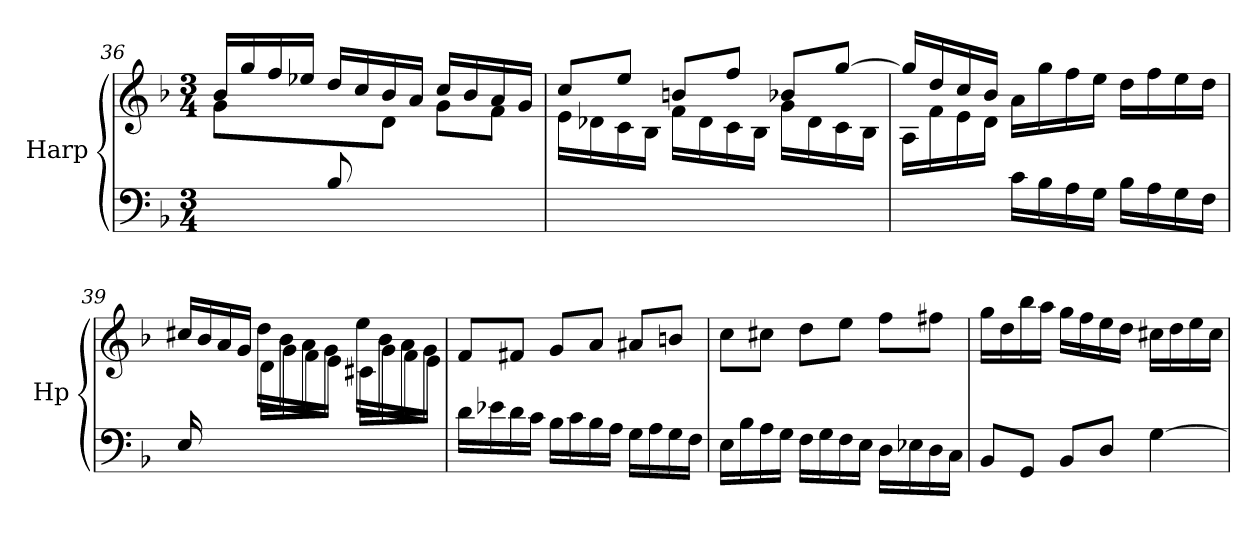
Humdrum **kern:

**kern	**kern
*part1	*part1
*staff2	*staff1
*I"Harp	*
*I'Hp	*
*clefF4	*clefG2
*k[b-]	*k[b-]
*M3/4	*M3/4
=36	=36
*	*^
8ryy	16b-/LL	8g\L
.	16gg/	.
8G/J	16ff/	4ryy
.	16ee-X/JJ	.
8B-/L	16dd/LL	.
.	16cc/	.
4.ryy	16b-/	8d\J
.	16a/JJ	.
.	16cc/LL	8g\L
.	16b-/	.
.	16a/	8f\J
.	16g/JJ	.
!!LO:LB:g=z	!!
=37	=37	=37
2.ryy	8cc/L	16e\LL
.	.	16d-X\
.	8ee/J	16c\
.	.	16B-\JJ
.	8bn/L	16f\LL
.	.	16d-\
.	8ff/J	16c\
.	.	16B-\JJ
.	8b-X/L	16g\LL
.	.	16d-\
.	[8gg/J	16c\
.	.	16B-\JJ
=38	=38	=38
4ryy	16gg/LL]	16A\LL
.	16dd/	16f\
.	16cc/	16e\
.	16b-/JJ	16d\JJ
16c\LL	16a\LL	2ryy
16B-\	16gg\	.
16A\	16ff\	.
16G\JJ	16ee\JJ	.
16B-\LL	16dd\LL	.
16A\	16ff\	.
16G\	16ee\	.
16F\JJ	16dd\JJ	.
=39	=39	=39
16E/LL	16cc#X/LL	16ryy
2ryy	16b-/	16g\
.	16a/	16f\
.	16g/JJ	16e\JJ
.	16dd\LL	16d\LL
.	16b-\	16g\
.	16a\	16f\
.	16g\JJ	16e\JJ
.	16ee\LL	16c#X\LL
8.ryy	16b-\	16g\
.	16a\	16f\
.	16g\JJ	16e\JJ
*	*v	*v
!!LO:LB:g=z
=40	=40
16d\LL	8f/L
16e-X\	.
16d\	8f#X/J
16c\JJ	.
16B-\LL	8g/L
16c\	.
16B-\	8a/J
16A\JJ	.
16G\LL	8a#X/L
16A\	.
16G\	8bn/J
16F\JJ	.
=41	=41
16E\LL	8cc\L
16B-\	.
16A\	8cc#X\J
16G\JJ	.
16F\LL	8dd\L
16G\	.
16F\	8ee\J
16E\JJ	.
16D\LL	8ff\L
16E-X\	.
16D\	8ff#X\J
16C\JJ	.
=42	=42
8BB-/L	16gg\LL
.	16dd\
8GG/J	16bb-\
.	16aa\JJ
8BB-/L	16gg\LL
.	16ff\
8D/J	16ee\
.	16dd\JJ
[4G\	16cc#X\LL
.	16dd\
.	16ee\
.	16cc#\JJ
=	=
*-	*-
